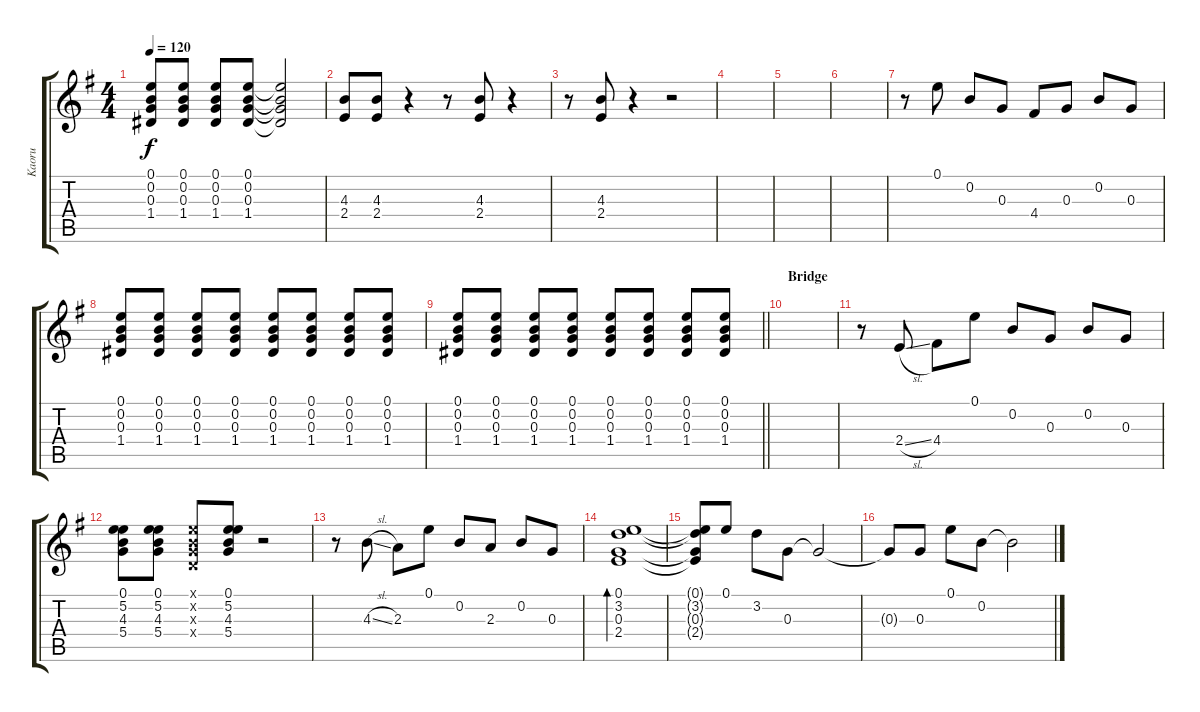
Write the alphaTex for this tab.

\track ("Kaoru" "Kaoru") {instrument overdrivenguitar}
\staff {score tabs}
\tuning (E4 B3 G3 D3 A2 E2) {hide}
\ts (4 4)
\tempo 120
\clef g2
\ks g
(0.1 0.2 0.3 1.4).8{dy f} (0.1 0.2 0.3 1.4).8 (0.1 0.2 0.3 1.4).8 (0.1 0.2 0.3 1.4).8 (0.1{t} 0.2{t} 0.3{t} 1.4{t}).2 |
(4.3 2.4).8{instrument overdrivenguitar} (4.3 2.4).8 r.4 r.8 (4.3 2.4).8 r.4 |
r.8 (4.3 2.4).8 r.4 r.2 |
|
|
|
r.8 0.1.8 0.2.8 0.3.8 4.4.8 0.3.8 0.2.8 0.3.8 |
(0.1 0.2 0.3 1.4).8 (0.1 0.2 0.3 1.4).8 (0.1 0.2 0.3 1.4).8 (0.1 0.2 0.3 1.4).8 (0.1 0.2 0.3 1.4).8 (0.1 0.2 0.3 1.4).8 (0.1 0.2 0.3 1.4).8 (0.1 0.2 0.3 1.4).8 |
\barLineRight lightlight
(0.1 0.2 0.3 1.4).8 (0.1 0.2 0.3 1.4).8 (0.1 0.2 0.3 1.4).8 (0.1 0.2 0.3 1.4).8 (0.1 0.2 0.3 1.4).8 (0.1 0.2 0.3 1.4).8 (0.1 0.2 0.3 1.4).8 (0.1 0.2 0.3 1.4).8 |
\section ("" "Bridge")
|
r.8 2.4{sl}.8{instrument distortionguitar} 4.4.8 0.1.8 0.2.8 0.3.8 0.2.8 0.3.8 |
(0.1 5.2 4.3 5.4).8 (0.1 5.2 4.3 5.4).8 (0.1{x} 0.2{x} 0.3{x} 0.4{x}).8 (0.1 5.2 4.3 5.4).8 r.2 |
r.8 4.3{sl}.8 2.3.8 0.1.8 0.2.8 2.3.8 0.2.8 0.3.8 |
(0.1 3.2 0.3 2.4).1{bd 480} |
(0.1{t} 3.2{t} 0.3{t} 2.4{t}).8 0.1.8 3.2.8 0.3.8 0.3{t}.2 |
0.3{t}.8 0.3.8 0.1.8 0.2.8 0.2{t}.2
